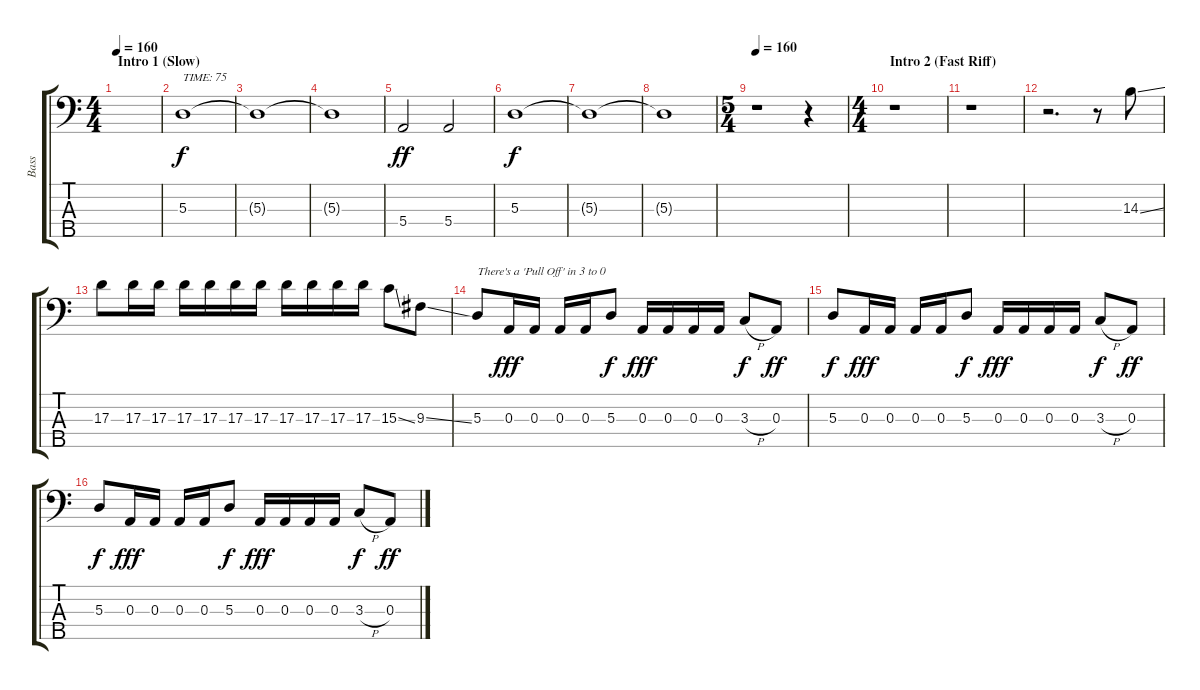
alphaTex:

\track ("Bass" "Bass") {instrument electricbassfinger}
\staff {score tabs}
\tuning (G2 D2 A1 E1 B0) {hide}
\ts (4 4)
\section ("" "Intro 1 (Slow)")
\tempo 160
\tempo 75
\tempo 160
\clef f4
\ks c
|
5.3.1{txt "TIME: 75 "} |
5.3{t}.1 |
5.3{t}.1 |
5.4.2{dy ff} 5.4.2 |
5.3.1{dy f} |
5.3{t}.1 |
5.3{t}.1 |
\ts (5 4)
\tempo 160
r.1 r.4 |
\ts (4 4)
\section ("" "Intro 2 (Fast Riff)")
r.1 |
r.1 |
r.2{d} r.8 14.3{ss}.8 |
17.3.8 17.3.16 17.3.16 17.3.16 17.3.16 17.3.16 17.3.16 17.3.16 17.3.16 17.3.16 17.3.16 15.3{ss}.8 9.3{ss}.8 |
5.3.8{txt "There's a 'Pull Off' in 3 to 0"} 0.3.16{dy fff} 0.3.16 0.3.16 0.3.16 5.3.8{dy f} 0.3.16{dy fff} 0.3.16 0.3.16 0.3.16 3.3{h}.8{dy f} 0.3.8{dy ff} |
5.3.8{dy f} 0.3.16{dy fff} 0.3.16 0.3.16 0.3.16 5.3.8{dy f} 0.3.16{dy fff} 0.3.16 0.3.16 0.3.16 3.3{h}.8{dy f} 0.3.8{dy ff} |
5.3.8{dy f} 0.3.16{dy fff} 0.3.16 0.3.16 0.3.16 5.3.8{dy f} 0.3.16{dy fff} 0.3.16 0.3.16 0.3.16 3.3{h}.8{dy f} 0.3.8{dy ff}
